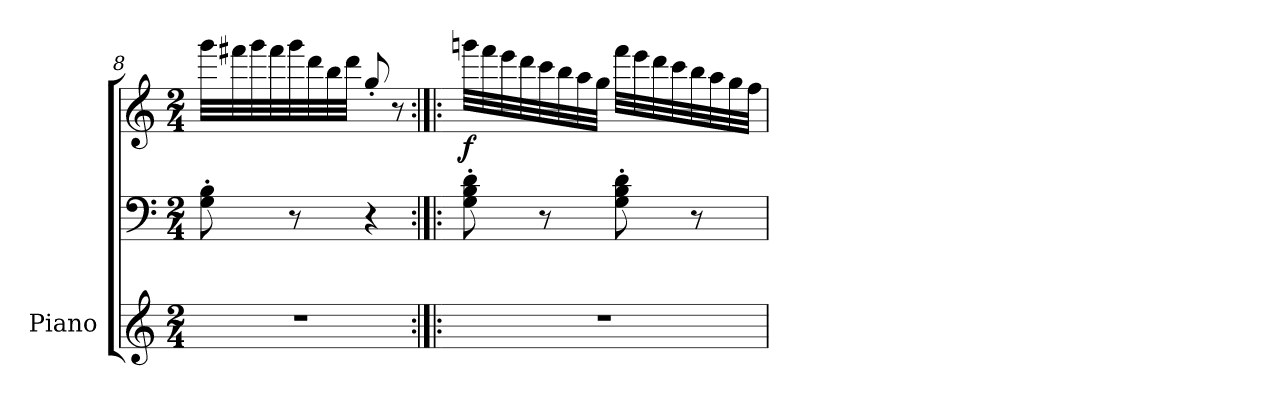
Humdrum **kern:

**kern	**kern	**kern	**dynam
*part1	*part1	*part1	*part1
*staff3	*staff2	*staff1	*staff1/2/3
*I"Piano	*	*	*
*I'Pno	*	*	*
*clefG2	*clefF4	*clefG2	*
*k[]	*k[]	*k[]	*
*M2/4	*M2/4	*M2/4	*
=8	=8	=8	=8
2r	8G\' 8B\'	32ggg\LLL	.
.	.	32fff#X\	.
.	.	32ggg\	.
.	.	32fff#\	.
.	8r	32ggg\	.
.	.	32ddd\	.
.	.	32bb\	.
.	.	32ddd\JJJ	.
.	4r	8gg'/	.
.	.	8r	.
!!LO:LB:g=z
=9:|!|:	=9:|!|:	=9:|!|:	=9:|!|:
!	!	!	!LO:DY:b
2r	8G\' 8B\' 8d\'	32gggn\LLL	f
.	.	32fff\	.
.	.	32eee\	.
.	.	32ddd\	.
.	8r	32ccc\	.
.	.	32bb\	.
.	.	32aa\	.
.	.	32gg\JJJ	.
.	8G\' 8B\' 8d\'	32fff\LLL	.
.	.	32eee\	.
.	.	32ddd\	.
.	.	32ccc\	.
.	8r	32bb\	.
.	.	32aa\	.
.	.	32gg\	.
.	.	32ff\JJJ	.
=	=	=	=
*-	*-	*-	*-
